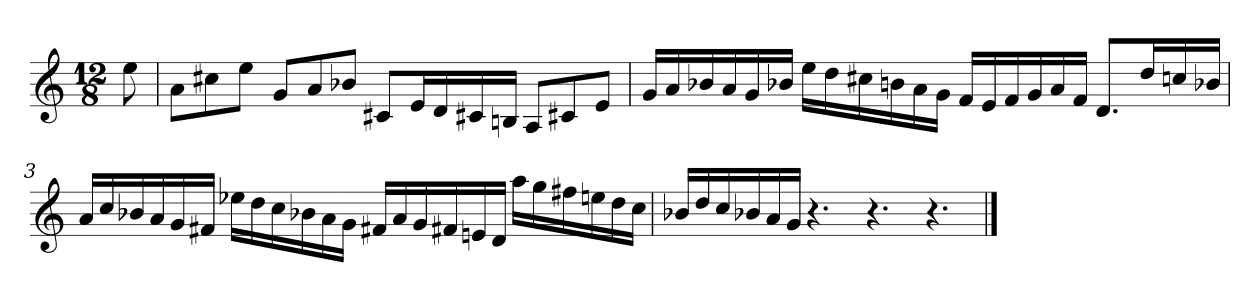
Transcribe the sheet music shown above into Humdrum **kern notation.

**kern
*part1
*staff1
*clefG2
*k[]
*C:
*M12/8
=
8ee
=1
8a\L
8cc#X\
8ee\J
8g/L
8a/
8b-X/J
8c#X/L
16e/L
16d/
16c#X/
16Bn/JJ
8A/L
8c#X/
8e/J
=2
16g/LL
16a/
16b-X/
16a/
16g/
16b-X/JJ
16ee\LL
16dd\
16cc#X\
16bn\
16a\
16g\JJ
16f/LL
16e/
16f/
16g/
16a/
16f/JJ
8.d/L
16dd/L
16ccn/
16b-X/JJ
=3
16a/LL
16cc/
16b-X/
16a/
16g/
16f#X/JJ
16ee-X\LL
16dd\
16cc\
16b-X\
16a\
16g\JJ
16f#X/LL
16a/
16g/
16f#X/
16en/
16d/JJ
16aa\LL
16gg\
16ff#X\
16een\
16dd\
16cc\JJ
=4
16b-X/LL
16dd/
16cc/
16b-X/
16a/
16g/JJ
4.r
4.r
4.r
==
*-
